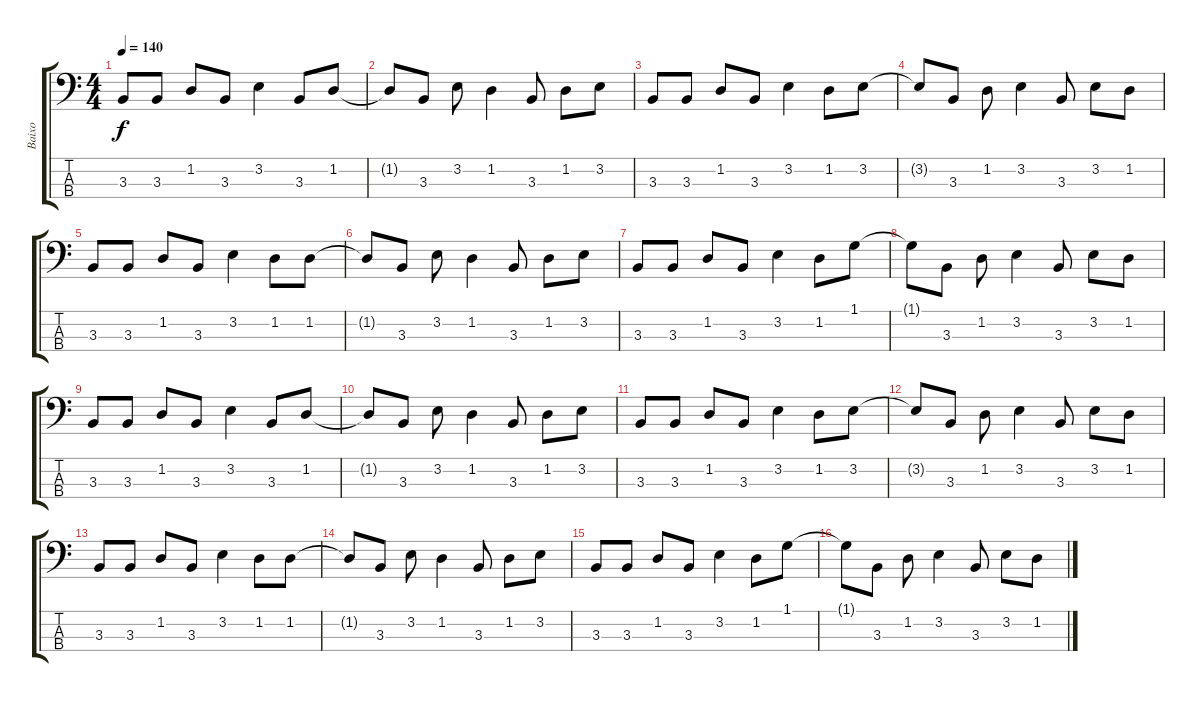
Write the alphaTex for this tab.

\track ("Baixo" "Baixo") {instrument electricbassfinger}
\staff {score tabs}
\tuning (Gb2 Db2 Ab1 Eb1) {hide}
\ts (4 4)
\tempo 140
\clef f4
\ks c
3.3.8{dy f instrument electricbassfinger} 3.3.8 1.2.8 3.3.8 3.2.4 3.3.8 1.2.8 |
1.2{t}.8 3.3.8 3.2.8 1.2.4 3.3.8 1.2.8 3.2.8 |
3.3.8 3.3.8 1.2.8 3.3.8 3.2.4 1.2.8 3.2.8 |
3.2{t}.8 3.3.8 1.2.8 3.2.4 3.3.8 3.2.8 1.2.8 |
3.3.8 3.3.8 1.2.8 3.3.8 3.2.4 1.2.8 1.2.8 |
1.2{t}.8 3.3.8 3.2.8 1.2.4 3.3.8 1.2.8 3.2.8 |
3.3.8 3.3.8 1.2.8 3.3.8 3.2.4 1.2.8 1.1.8 |
1.1{t}.8 3.3.8 1.2.8 3.2.4 3.3.8 3.2.8 1.2.8 |
3.3.8 3.3.8 1.2.8 3.3.8 3.2.4 3.3.8 1.2.8 |
1.2{t}.8 3.3.8 3.2.8 1.2.4 3.3.8 1.2.8 3.2.8 |
3.3.8 3.3.8 1.2.8 3.3.8 3.2.4 1.2.8 3.2.8 |
3.2{t}.8 3.3.8 1.2.8 3.2.4 3.3.8 3.2.8 1.2.8 |
3.3.8 3.3.8 1.2.8 3.3.8 3.2.4 1.2.8 1.2.8 |
1.2{t}.8 3.3.8 3.2.8 1.2.4 3.3.8 1.2.8 3.2.8 |
3.3.8 3.3.8 1.2.8 3.3.8 3.2.4 1.2.8 1.1.8 |
1.1{t}.8 3.3.8 1.2.8 3.2.4 3.3.8 3.2.8 1.2.8
